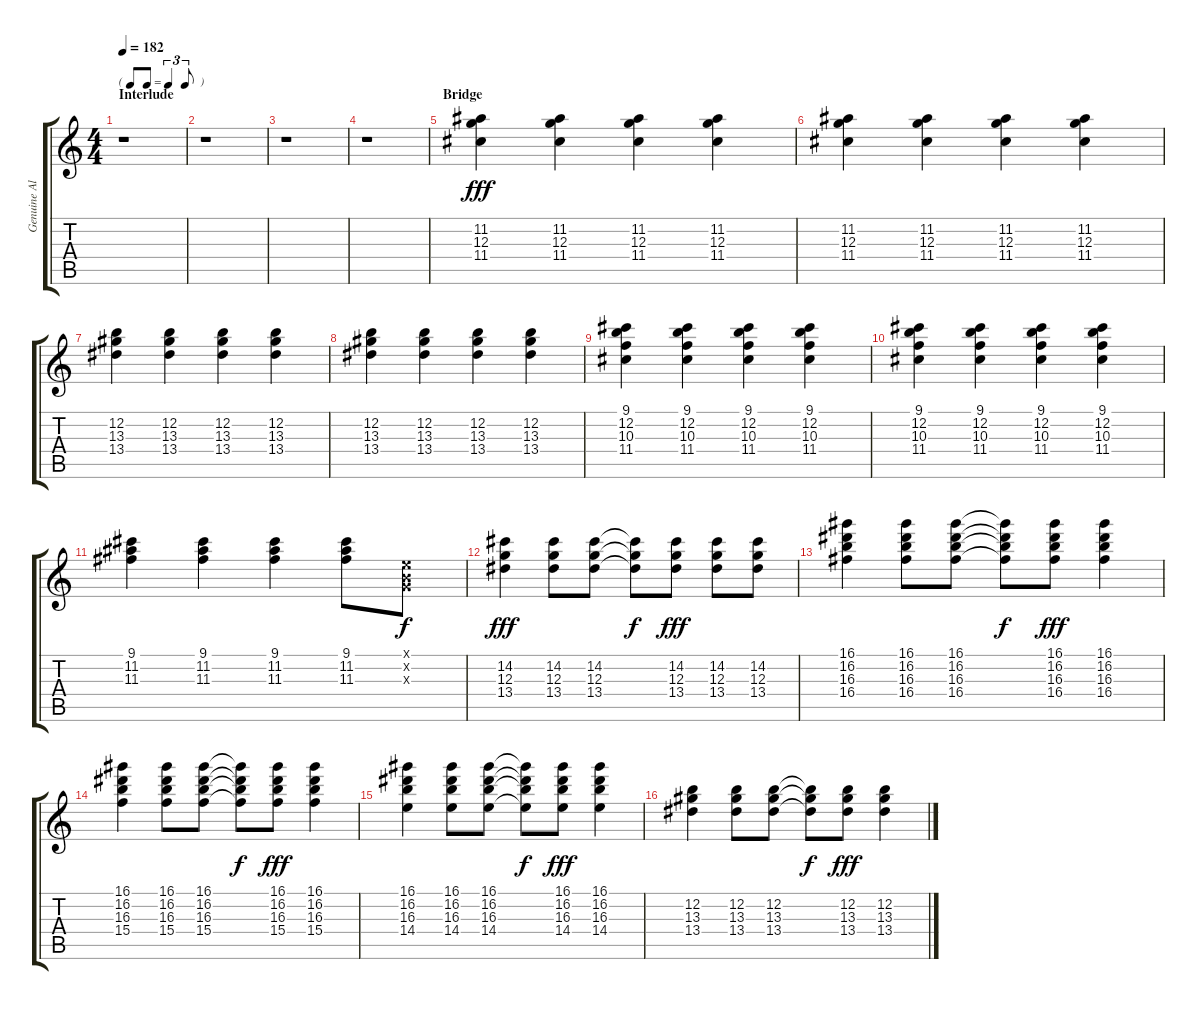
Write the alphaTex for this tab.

\track ("Genuine Aloha Ukulele (Made in Japan)" "Genuine Al") {instrument acousticguitarsteel}
\staff {score tabs}
\tuning (E4 B3 G3 D3 A2 E2) {hide}
\ts (4 4)
\tf triplet8th
\section ("" "Interlude")
\tempo 182
\clef g2
\ks c
r.1{dy fff} |
r.1 |
r.1 |
r.1 |
\section ("" "Bridge")
(11.2 12.3 11.4).4 (11.2 12.3 11.4).4 (11.2 12.3 11.4).4 (11.2 12.3 11.4).4 |
(11.2 12.3 11.4).4 (11.2 12.3 11.4).4 (11.2 12.3 11.4).4 (11.2 12.3 11.4).4 |
(12.2 13.3 13.4).4 (12.2 13.3 13.4).4 (12.2 13.3 13.4).4 (12.2 13.3 13.4).4 |
(12.2 13.3 13.4).4 (12.2 13.3 13.4).4 (12.2 13.3 13.4).4 (12.2 13.3 13.4).4 |
(9.1 12.2 10.3 11.4).4 (9.1 12.2 10.3 11.4).4 (9.1 12.2 10.3 11.4).4 (9.1 12.2 10.3 11.4).4 |
(9.1 12.2 10.3 11.4).4 (9.1 12.2 10.3 11.4).4 (9.1 12.2 10.3 11.4).4 (9.1 12.2 10.3 11.4).4 |
(9.1 11.2 11.3).4 (9.1 11.2 11.3).4 (9.1 11.2 11.3).4 (9.1 11.2 11.3).8 (0.1{x} 0.2{x} 0.3{x}).8{dy f} |
(14.2 12.3 13.4).4{dy fff} (14.2 12.3 13.4).8 (14.2 12.3 13.4).8 (14.2{t} 12.3{t} 13.4{t}).8{dy f} (14.2 12.3 13.4).8{dy fff} (14.2 12.3 13.4).8 (14.2 12.3 13.4).8 |
(16.1 16.2 16.3 16.4).4 (16.1 16.2 16.3 16.4).8 (16.1 16.2 16.3 16.4).8 (16.1{t} 16.2{t} 16.3{t} 16.4{t}).8{dy f} (16.1 16.2 16.3 16.4).8{dy fff} (16.1 16.2 16.3 16.4).4 |
(16.1 16.2 16.3 15.4).4 (16.1 16.2 16.3 15.4).8 (16.1 16.2 16.3 15.4).8 (16.1{t} 16.2{t} 16.3{t} 15.4{t}).8{dy f} (16.1 16.2 16.3 15.4).8{dy fff} (16.1 16.2 16.3 15.4).4 |
(16.1 16.2 16.3 14.4).4 (16.1 16.2 16.3 14.4).8 (16.1 16.2 16.3 14.4).8 (16.1{t} 16.2{t} 16.3{t} 14.4{t}).8{dy f} (16.1 16.2 16.3 14.4).8{dy fff} (16.1 16.2 16.3 14.4).4 |
(12.2 13.3 13.4).4 (12.2 13.3 13.4).8 (12.2 13.3 13.4).8 (12.2{t} 13.3{t} 13.4{t}).8{dy f} (12.2 13.3 13.4).8{dy fff} (12.2 13.3 13.4).4
